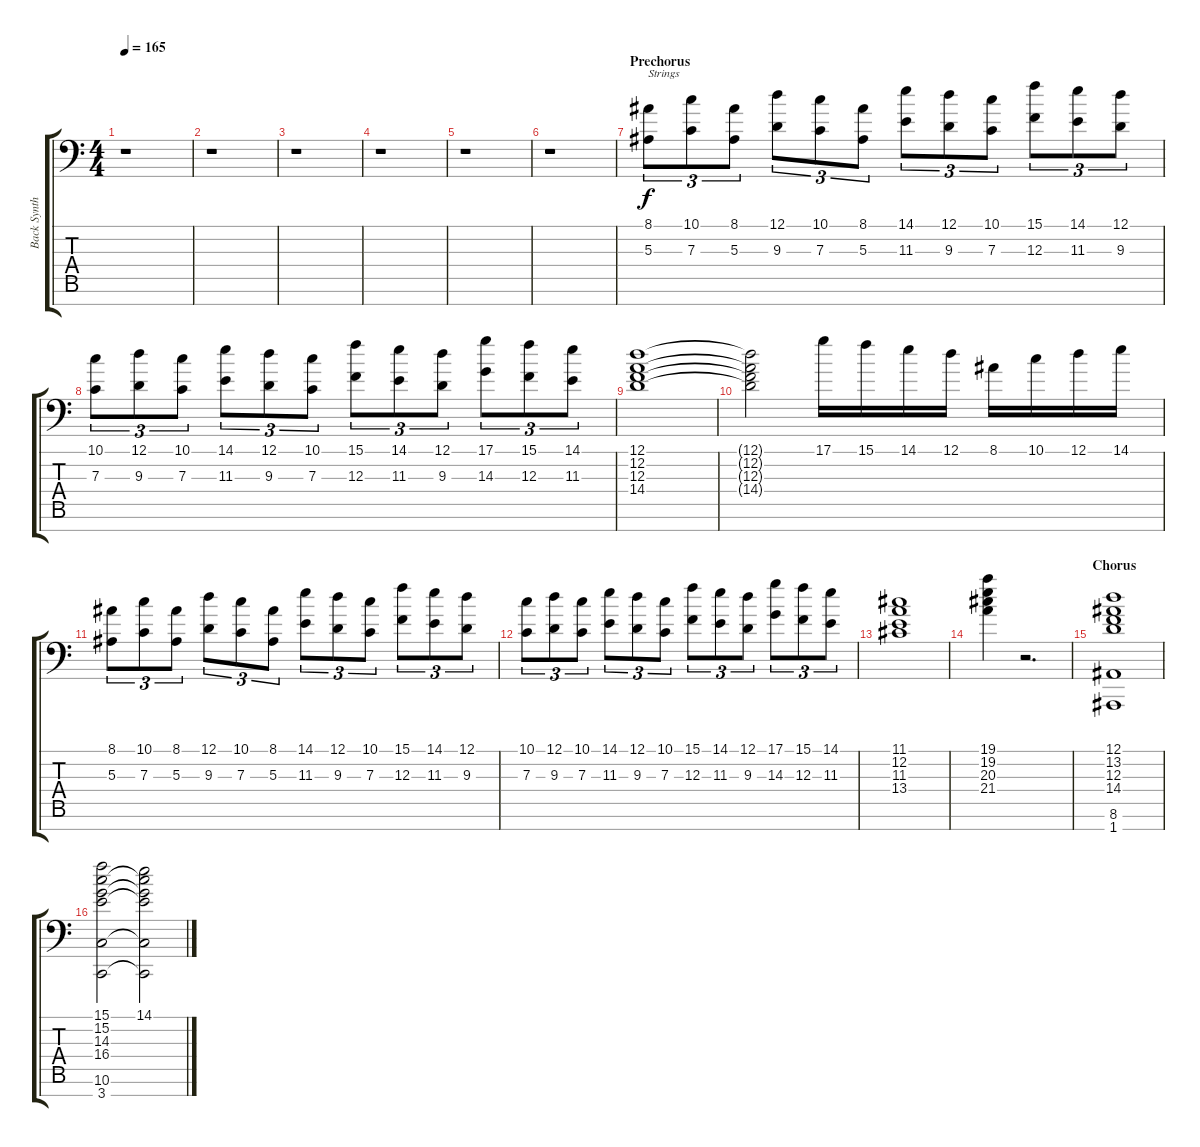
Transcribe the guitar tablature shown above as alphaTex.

\track ("Back Synth" "Back Synth") {instrument stringensemble1}
\staff {score tabs}
\tuning (D4 A3 F3 C3 G2 D2 A1) {hide}
\ts (4 4)
\tempo 165
\clef f4
\ks c
r.1{dy f} |
r.1 |
r.1 |
r.1 |
r.1 |
r.1 |
\section ("" "Prechorus")
(8.1 5.3).8{tu (3 2) txt "Strings" volume 15 balance 10 instrument stringensemble1} (10.1 7.3).8{tu (3 2)} (8.1 5.3).8{tu (3 2)} (12.1 9.3).8{tu (3 2)} (10.1 7.3).8{tu (3 2)} (8.1 5.3).8{tu (3 2)} (14.1 11.3).8{tu (3 2)} (12.1 9.3).8{tu (3 2)} (10.1 7.3).8{tu (3 2)} (15.1 12.3).8{tu (3 2)} (14.1 11.3).8{tu (3 2)} (12.1 9.3).8{tu (3 2)} |
(10.1 7.3).8{tu (3 2)} (12.1 9.3).8{tu (3 2)} (10.1 7.3).8{tu (3 2)} (14.1 11.3).8{tu (3 2)} (12.1 9.3).8{tu (3 2)} (10.1 7.3).8{tu (3 2)} (15.1 12.3).8{tu (3 2)} (14.1 11.3).8{tu (3 2)} (12.1 9.3).8{tu (3 2)} (17.1 14.3).8{tu (3 2)} (15.1 12.3).8{tu (3 2)} (14.1 11.3).8{tu (3 2)} |
(12.1 12.2 12.3 14.4).1 |
(12.1{t} 12.2{t} 12.3{t} 14.4{t}).2 17.1.16 15.1.16 14.1.16 12.1.16 8.1.16 10.1.16 12.1.16 14.1.16 |
(8.1 5.3).8{tu (3 2)} (10.1 7.3).8{tu (3 2)} (8.1 5.3).8{tu (3 2)} (12.1 9.3).8{tu (3 2)} (10.1 7.3).8{tu (3 2)} (8.1 5.3).8{tu (3 2)} (14.1 11.3).8{tu (3 2)} (12.1 9.3).8{tu (3 2)} (10.1 7.3).8{tu (3 2)} (15.1 12.3).8{tu (3 2)} (14.1 11.3).8{tu (3 2)} (12.1 9.3).8{tu (3 2)} |
(10.1 7.3).8{tu (3 2)} (12.1 9.3).8{tu (3 2)} (10.1 7.3).8{tu (3 2)} (14.1 11.3).8{tu (3 2)} (12.1 9.3).8{tu (3 2)} (10.1 7.3).8{tu (3 2)} (15.1 12.3).8{tu (3 2)} (14.1 11.3).8{tu (3 2)} (12.1 9.3).8{tu (3 2)} (17.1 14.3).8{tu (3 2)} (15.1 12.3).8{tu (3 2)} (14.1 11.3).8{tu (3 2)} |
(11.1 12.2 11.3 13.4).1 |
(19.1 19.2 20.3 21.4).4 r.2{d} |
\section ("" "Chorus")
(12.1 13.2 12.3 14.4 8.6 1.7).1 |
(15.1 15.2 14.3 16.4 10.6 3.7).2 (14.1 15.2{t} 14.3{t} 16.4{t} 10.6{t} 3.7{t}).2
